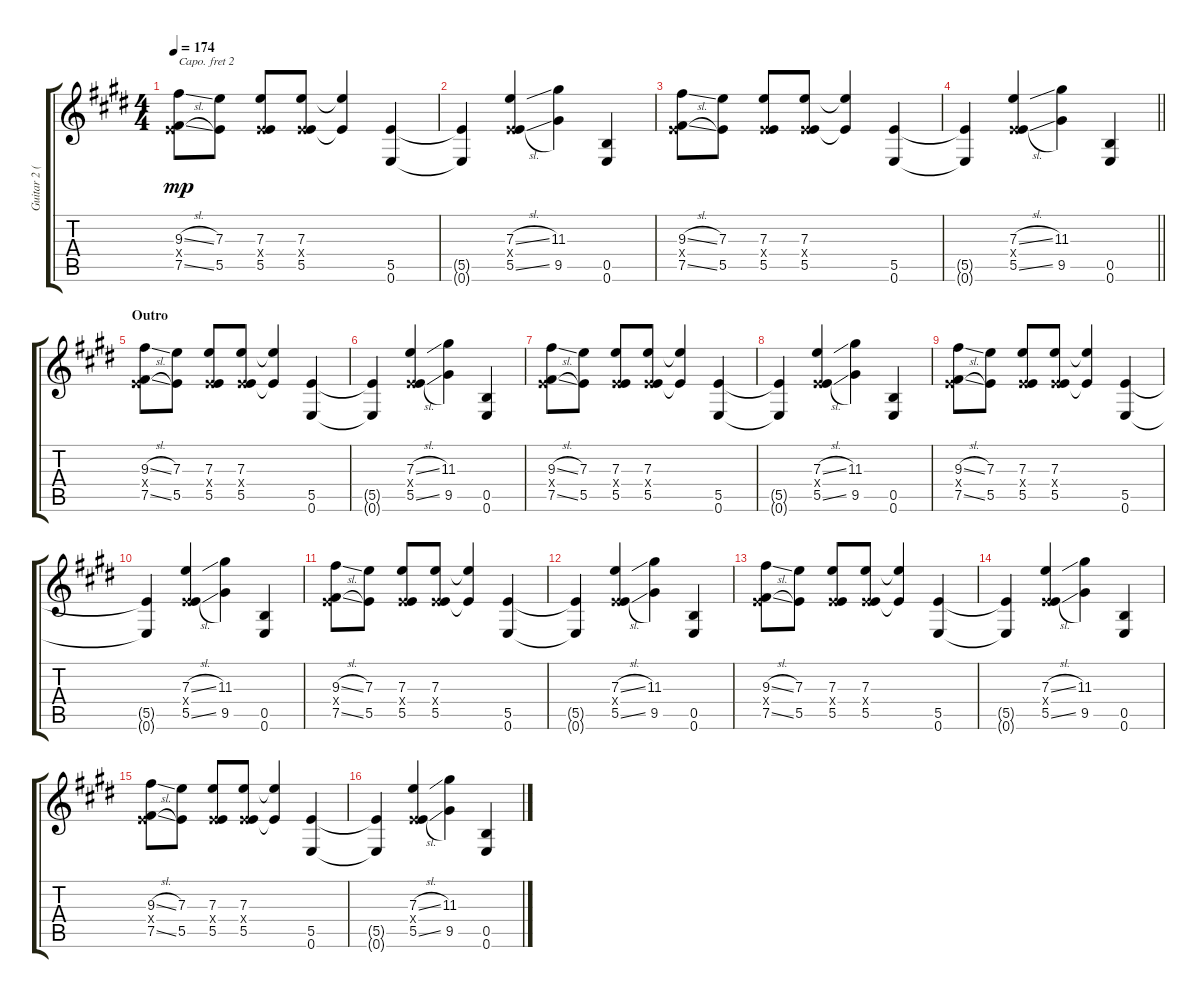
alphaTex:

\track ("Guitar 2 (Drop D, Capo 2)" "Guitar 2 (") {instrument distortionguitar}
\staff {score tabs}
\capo 2
\tuning (E4 B3 G3 D3 A2 D2) {hide}
\ts (4 4)
\tempo 174
\clef g2
\ks e
(9.3{sl} 0.4{x} 7.5{sl}).8{dy mp} (7.3 5.5).8 (7.3 0.4{x} 5.5).8 (7.3 0.4{x} 5.5).8 (7.3{t} 5.5{t}).4 (5.5 0.6).4 |
(5.5{t} 0.6{t}).4 (7.3{sl} 0.4{x} 5.5{sl}).4 (11.3 9.5).4 (0.5 0.6).4 |
(9.3{sl} 0.4{x} 7.5{sl}).8 (7.3 5.5).8 (7.3 0.4{x} 5.5).8 (7.3 0.4{x} 5.5).8 (7.3{t} 5.5{t}).4 (5.5 0.6).4 |
\barLineRight lightlight
(5.5{t} 0.6{t}).4 (7.3{sl} 0.4{x} 5.5{sl}).4 (11.3 9.5).4 (0.5 0.6).4 |
\section ("" "Outro")
(9.3{sl} 0.4{x} 7.5{sl}).8 (7.3 5.5).8 (7.3 0.4{x} 5.5).8 (7.3 0.4{x} 5.5).8 (7.3{t} 5.5{t}).4 (5.5 0.6).4 |
(5.5{t} 0.6{t}).4 (7.3{sl} 0.4{x} 5.5{sl}).4 (11.3 9.5).4 (0.5 0.6).4 |
(9.3{sl} 0.4{x} 7.5{sl}).8 (7.3 5.5).8 (7.3 0.4{x} 5.5).8 (7.3 0.4{x} 5.5).8 (7.3{t} 5.5{t}).4 (5.5 0.6).4 |
(5.5{t} 0.6{t}).4 (7.3{sl} 0.4{x} 5.5{sl}).4 (11.3 9.5).4 (0.5 0.6).4 |
(9.3{sl} 0.4{x} 7.5{sl}).8 (7.3 5.5).8 (7.3 0.4{x} 5.5).8 (7.3 0.4{x} 5.5).8 (7.3{t} 5.5{t}).4 (5.5 0.6).4 |
(5.5{t} 0.6{t}).4 (7.3{sl} 0.4{x} 5.5{sl}).4 (11.3 9.5).4 (0.5 0.6).4 |
(9.3{sl} 0.4{x} 7.5{sl}).8 (7.3 5.5).8 (7.3 0.4{x} 5.5).8 (7.3 0.4{x} 5.5).8 (7.3{t} 5.5{t}).4 (5.5 0.6).4 |
(5.5{t} 0.6{t}).4 (7.3{sl} 0.4{x} 5.5{sl}).4 (11.3 9.5).4 (0.5 0.6).4 |
(9.3{sl} 0.4{x} 7.5{sl}).8 (7.3 5.5).8 (7.3 0.4{x} 5.5).8 (7.3 0.4{x} 5.5).8 (7.3{t} 5.5{t}).4 (5.5 0.6).4 |
(5.5{t} 0.6{t}).4 (7.3{sl} 0.4{x} 5.5{sl}).4 (11.3 9.5).4 (0.5 0.6).4 |
(9.3{sl} 0.4{x} 7.5{sl}).8 (7.3 5.5).8 (7.3 0.4{x} 5.5).8 (7.3 0.4{x} 5.5).8 (7.3{t} 5.5{t}).4 (5.5 0.6).4 |
(5.5{t} 0.6{t}).4 (7.3{sl} 0.4{x} 5.5{sl}).4 (11.3 9.5).4 (0.5 0.6).4
